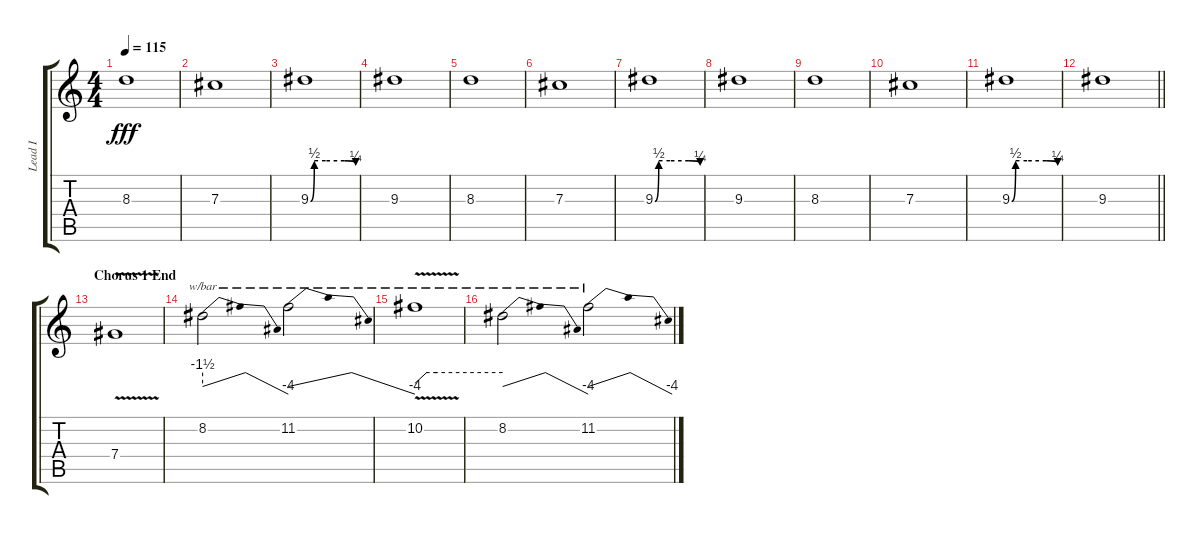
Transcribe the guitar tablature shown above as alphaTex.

\track ("Lead I" "Lead I") {instrument distortionguitar}
\staff {score tabs}
\tuning (Eb4 Bb3 Gb3 Db3 Ab2 Eb2) {hide}
\ts (4 4)
\tempo 115
\clef g2
\ks c
8.3.1{dy fff} |
7.3.1 |
9.3{be (custom 0 0 5 2 10 2 20 2 45 2 60 1)}.1 |
9.3.1 |
8.3.1 |
7.3.1 |
9.3{be (custom 0 0 5 2 10 2 20 2 45 2 60 1)}.1 |
9.3.1 |
8.3.1 |
7.3.1 |
9.3{be (custom 0 0 5 2 10 2 20 2 45 2 60 1)}.1 |
\barLineRight lightlight
9.3.1 |
\section ("" "Chorus 1 End")
7.4{v}.1 |
8.2.2{tbe (dip default 0 -6 10 0 30 0 60 -16)} 11.2.2{tbe (dip default 0 -6 10 0 30 0 60 -16)} |
10.2{v}.1{tbe (custom default 0 -4 8 0 15 0 60 0)} |
8.2.2{tbe (dip default 0 -6 10 0 30 0 60 -16)} 11.2.2{tbe (dip default 0 -6 10 0 30 0 60 -16)}
